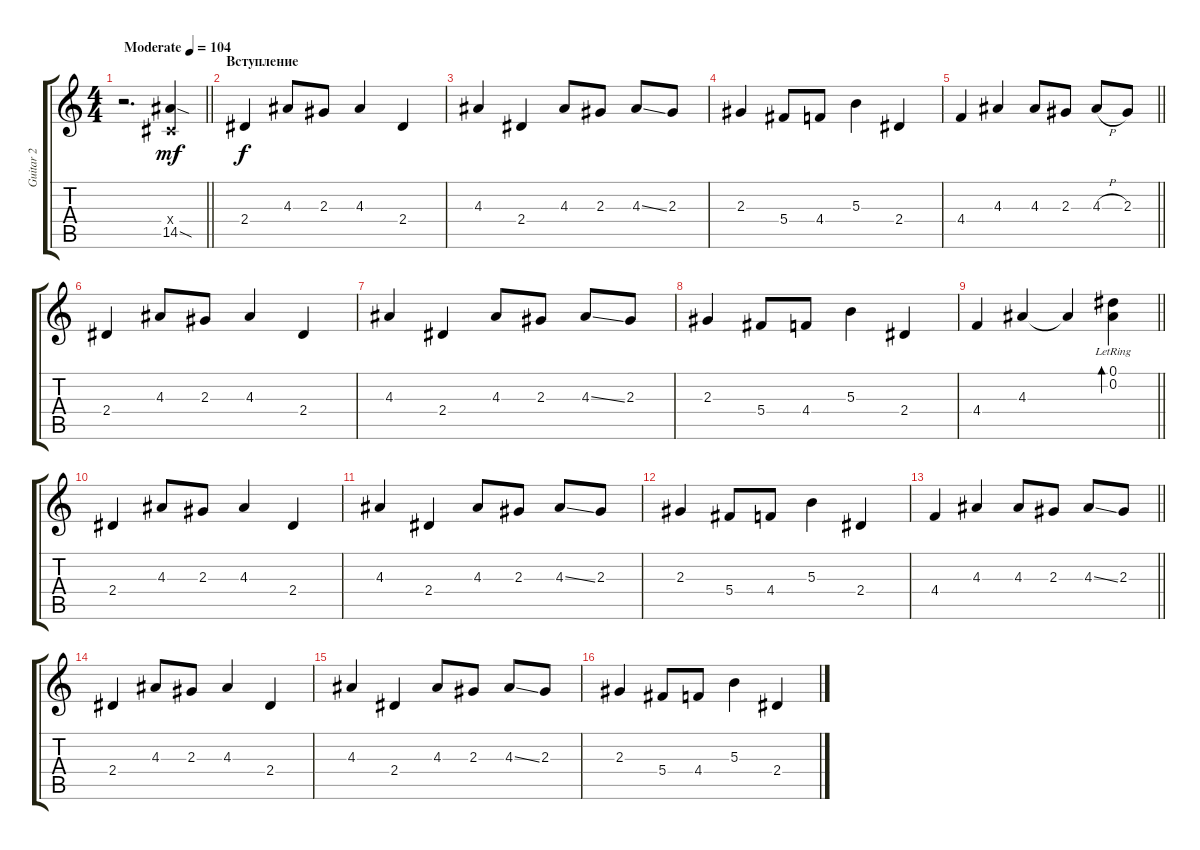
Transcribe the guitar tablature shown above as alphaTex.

\track ("Guitar 2" "Guitar 2") {instrument electricguitarjazz}
\staff {score tabs}
\tuning (Eb4 Bb3 Gb3 Db3 Ab2 Eb2) {hide}
\ts (4 4)
\tempo (104 "Moderate")
\clef g2
\barLineRight lightlight
\ks c
r.2{d dy mf instrument electricguitarjazz} (0.4{x} 14.5{sod}).4 |
\section ("" "Вступление")
2.4.4{dy f} 4.3.8 2.3.8 4.3.4 2.4.4 |
4.3.4 2.4.4 4.3.8 2.3.8 4.3{ss}.8 2.3.8 |
2.3.4 5.4.8 4.4.8 5.3.4 2.4.4 |
\barLineRight lightlight
4.4.4 4.3.4 4.3.8 2.3.8 4.3{h}.8 2.3.8 |
\section ("" "")
2.4.4 4.3.8 2.3.8 4.3.4 2.4.4 |
4.3.4 2.4.4 4.3.8 2.3.8 4.3{ss}.8 2.3.8 |
2.3.4 5.4.8 4.4.8 5.3.4 2.4.4 |
\barLineRight lightlight
4.4.4 4.3.4 4.3{t}.4 (0.1{lr} 0.2{lr}).4{bd 60} |
\section ("" "")
2.4.4 4.3.8 2.3.8 4.3.4 2.4.4 |
4.3.4 2.4.4 4.3.8 2.3.8 4.3{ss}.8 2.3.8 |
2.3.4 5.4.8 4.4.8 5.3.4 2.4.4 |
\barLineRight lightlight
4.4.4 4.3.4 4.3.8 2.3.8 4.3{ss}.8 2.3.8 |
\section ("" "")
2.4.4 4.3.8 2.3.8 4.3.4 2.4.4 |
4.3.4 2.4.4 4.3.8 2.3.8 4.3{ss}.8 2.3.8 |
2.3.4 5.4.8 4.4.8 5.3.4 2.4.4
